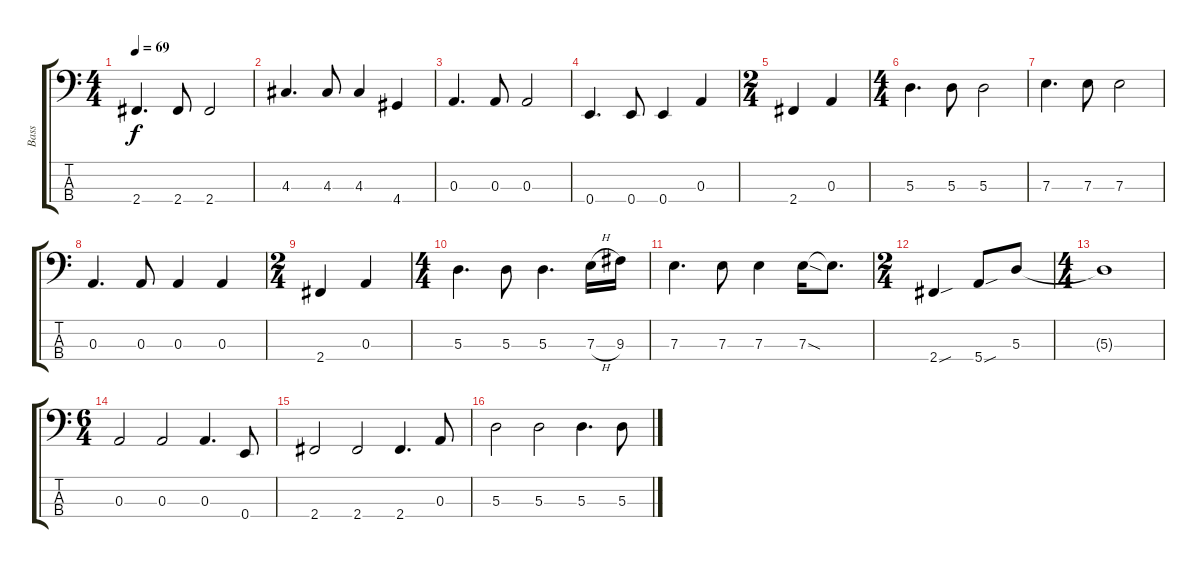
\track ("Bass" "Bass") {instrument electricbassfinger}
\staff {score tabs}
\tuning (G2 D2 A1 E1) {hide}
\ts (4 4)
\tempo 69
\clef f4
\ks c
2.4.4{d dy f} 2.4.8 2.4.2 |
4.3.4{d} 4.3.8 4.3.4 4.4.4 |
0.3.4{d} 0.3.8 0.3.2 |
0.4.4{d} 0.4.8 0.4.4 0.3.4 |
\ts (2 4)
2.4.4 0.3.4 |
\ts (4 4)
5.3.4{d} 5.3.8 5.3.2 |
7.3.4{d} 7.3.8 7.3.2 |
0.3.4{d} 0.3.8 0.3.4 0.3.4 |
\ts (2 4)
2.4.4 0.3.4 |
\ts (4 4)
5.3.4{d} 5.3.8 5.3.4{d} 7.3{h}.16 9.3.16 |
7.3.4{d} 7.3.8 7.3.4 7.3{sod}.16 7.3{t}.8{d} |
\ts (2 4)
2.4{sou}.4 5.4{sou}.8 5.3.8 |
\ts (4 4)
5.3{t}.1 |
\ts (6 4)
0.3.2 0.3.2 0.3.4{d} 0.4.8 |
2.4.2 2.4.2 2.4.4{d} 0.3.8 |
5.3.2 5.3.2 5.3.4{d} 5.3.8
